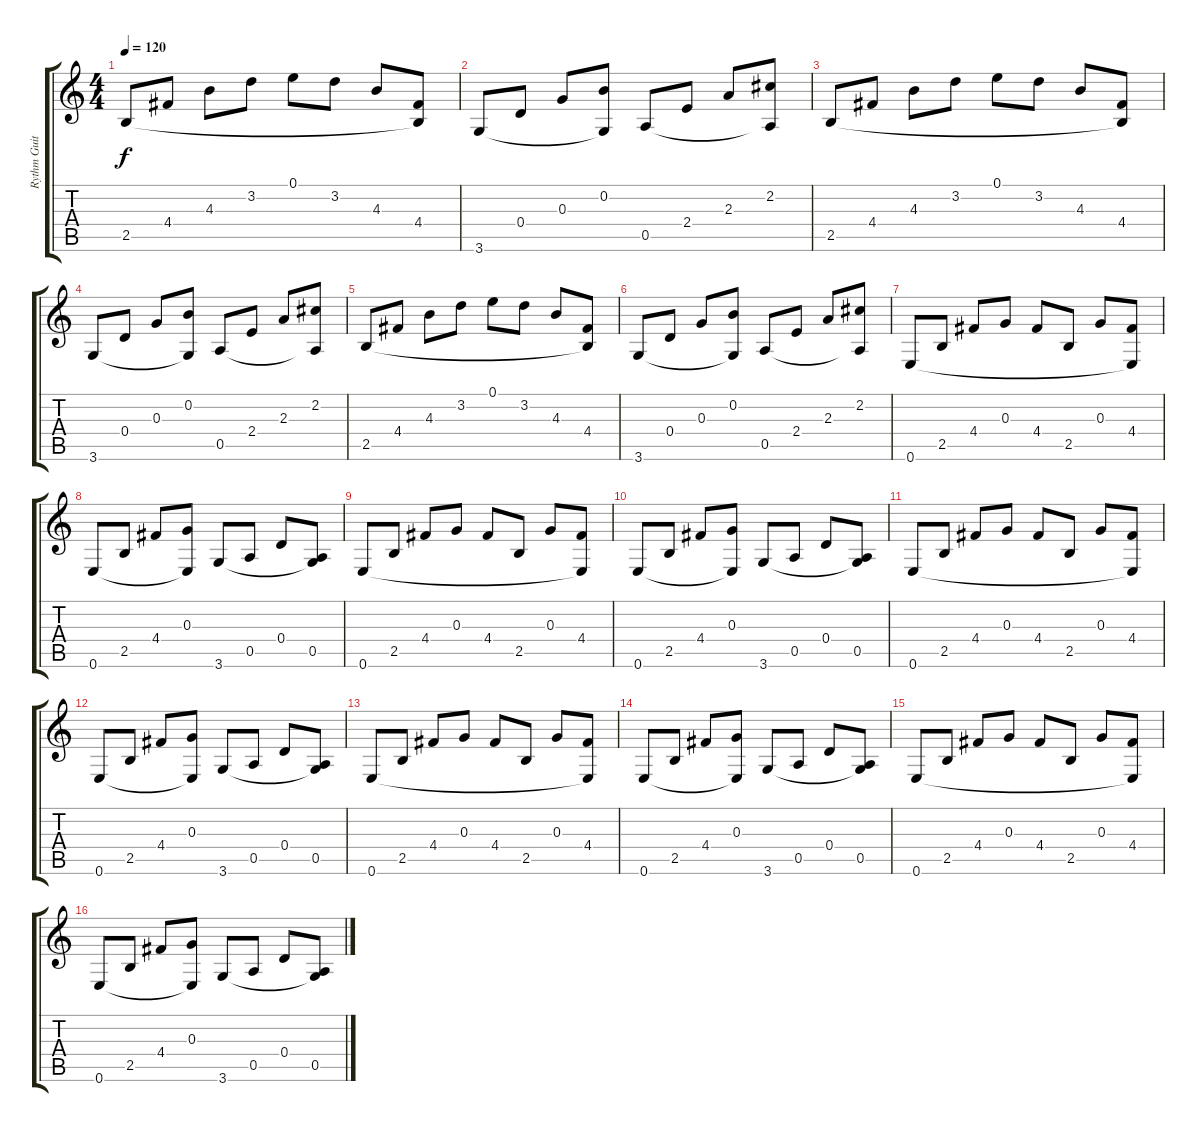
\track ("Rythm Guitar" "Rythm Guit") {instrument acousticguitarsteel}
\staff {score tabs}
\tuning (E4 B3 G3 D3 A2 E2) {hide}
\ts (4 4)
\tempo 120
\clef g2
\ks c
2.5.8{dy f} 4.4.8 4.3.8 3.2.8 0.1.8 3.2.8 4.3.8 (4.4 2.5{t}).8 |
3.6.8 0.4.8 0.3.8 (0.2 3.6{t}).8 0.5.8 2.4.8 2.3.8 (2.2 0.5{t}).8 |
2.5.8 4.4.8 4.3.8 3.2.8 0.1.8 3.2.8 4.3.8 (4.4 2.5{t}).8 |
3.6.8 0.4.8 0.3.8 (0.2 3.6{t}).8 0.5.8 2.4.8 2.3.8 (2.2 0.5{t}).8 |
2.5.8 4.4.8 4.3.8 3.2.8 0.1.8 3.2.8 4.3.8 (4.4 2.5{t}).8 |
3.6.8 0.4.8 0.3.8 (0.2 3.6{t}).8 0.5.8 2.4.8 2.3.8 (2.2 0.5{t}).8 |
0.6.8 2.5.8 4.4.8 0.3.8 4.4.8 2.5.8 0.3.8 (4.4 0.6{t}).8 |
0.6.8 2.5.8 4.4.8 (0.3 0.6{t}).8 3.6.8 0.5.8 0.4.8 (0.5 3.6{t}).8 |
0.6.8 2.5.8 4.4.8 0.3.8 4.4.8 2.5.8 0.3.8 (4.4 0.6{t}).8 |
0.6.8 2.5.8 4.4.8 (0.3 0.6{t}).8 3.6.8 0.5.8 0.4.8 (0.5 3.6{t}).8 |
0.6.8 2.5.8 4.4.8 0.3.8 4.4.8 2.5.8 0.3.8 (4.4 0.6{t}).8 |
0.6.8 2.5.8 4.4.8 (0.3 0.6{t}).8 3.6.8 0.5.8 0.4.8 (0.5 3.6{t}).8 |
0.6.8 2.5.8 4.4.8 0.3.8 4.4.8 2.5.8 0.3.8 (4.4 0.6{t}).8 |
0.6.8 2.5.8 4.4.8 (0.3 0.6{t}).8 3.6.8 0.5.8 0.4.8 (0.5 3.6{t}).8 |
0.6.8 2.5.8 4.4.8 0.3.8 4.4.8 2.5.8 0.3.8 (4.4 0.6{t}).8 |
0.6.8 2.5.8 4.4.8 (0.3 0.6{t}).8 3.6.8 0.5.8 0.4.8 (0.5 3.6{t}).8
